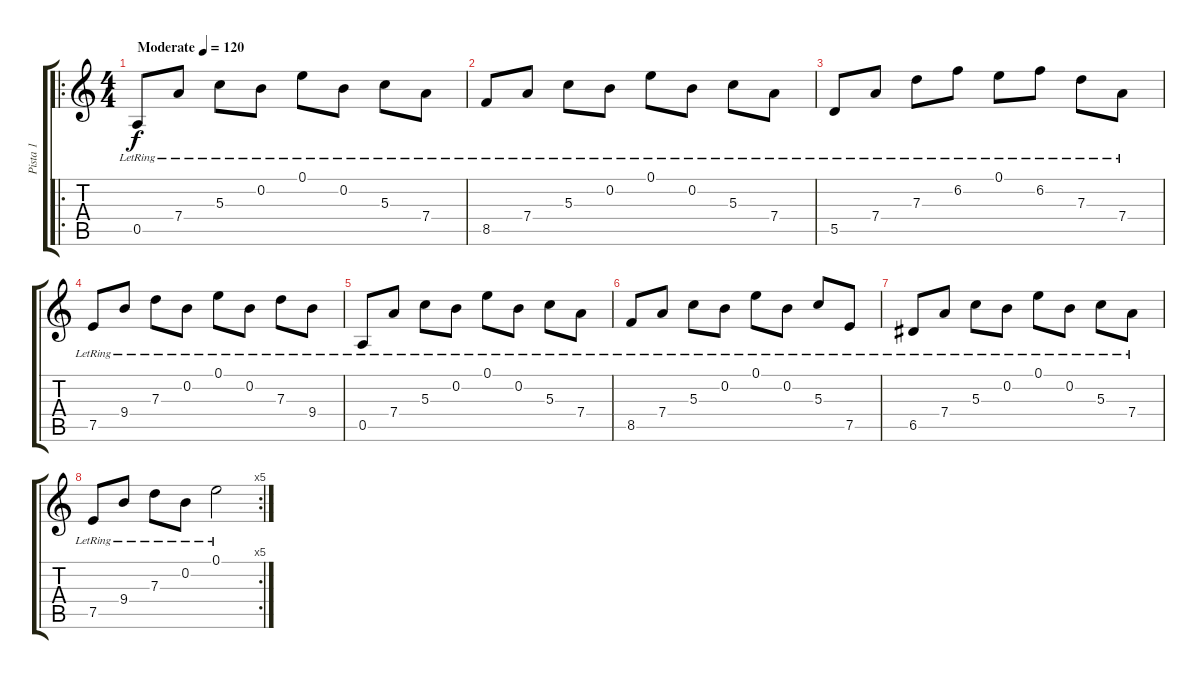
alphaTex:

\track ("Pista 1" "Pista 1") {instrument acousticguitarsteel}
\staff {score tabs}
\tuning (E4 B3 G3 D3 A2 E2) {hide}
\ro
\ts (4 4)
\tempo (120 "Moderate")
\clef g2
\ks c
0.5{lr}.8{dy f instrument acousticguitarsteel} 7.4{lr}.8 5.3{lr}.8 0.2{lr}.8 0.1{lr}.8 0.2{lr}.8 5.3{lr}.8 7.4{lr}.8 |
8.5{lr}.8 7.4{lr}.8 5.3{lr}.8 0.2{lr}.8 0.1{lr}.8 0.2{lr}.8 5.3{lr}.8 7.4{lr}.8 |
5.5{lr}.8 7.4{lr}.8 7.3{lr}.8 6.2{lr}.8 0.1{lr}.8 6.2{lr}.8 7.3{lr}.8 7.4{lr}.8 |
7.5{lr}.8 9.4{lr}.8 7.3{lr}.8 0.2{lr}.8 0.1{lr}.8 0.2{lr}.8 7.3{lr}.8 9.4{lr}.8 |
0.5{lr}.8 7.4{lr}.8 5.3{lr}.8 0.2{lr}.8 0.1{lr}.8 0.2{lr}.8 5.3{lr}.8 7.4{lr}.8 |
8.5{lr}.8 7.4{lr}.8 5.3{lr}.8 0.2{lr}.8 0.1{lr}.8 0.2{lr}.8 5.3{lr}.8 7.5{lr}.8 |
6.5{lr}.8 7.4{lr}.8 5.3{lr}.8 0.2{lr}.8 0.1{lr}.8 0.2{lr}.8 5.3{lr}.8 7.4{lr}.8 |
\rc 5
7.5{lr}.8 9.4{lr}.8 7.3{lr}.8 0.2{lr}.8 0.1{lr}.2
